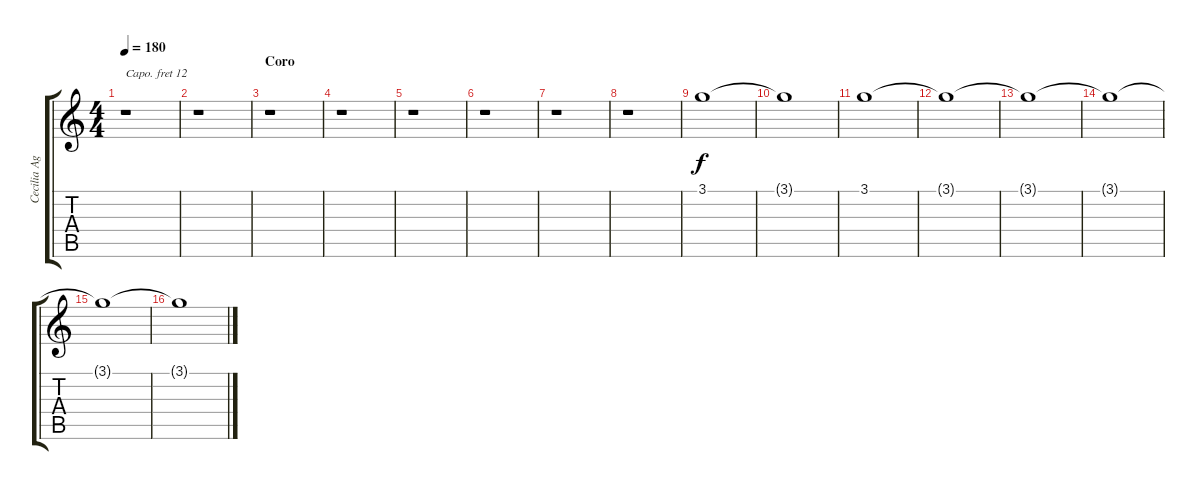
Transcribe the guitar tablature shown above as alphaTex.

\track ("Cecilia Aguayo (Sintetizador 3)" "Cecilia Ag") {instrument synthstrings1}
\staff {score tabs}
\capo 12
\tuning (E4 B3 G3 D3 A2 E2) {hide}
\ts (4 4)
\tempo 180
\clef g2
\ks c
r.1{dy f} |
r.1 |
\section ("" "Coro")
r.1 |
r.1 |
r.1 |
r.1 |
r.1 |
r.1 |
3.1.1{volume 4} |
3.1{t}.1 |
3.1.1{volume 4} |
3.1{t}.1 |
3.1{t}.1 |
3.1{t}.1 |
3.1{t}.1 |
3.1{t}.1
